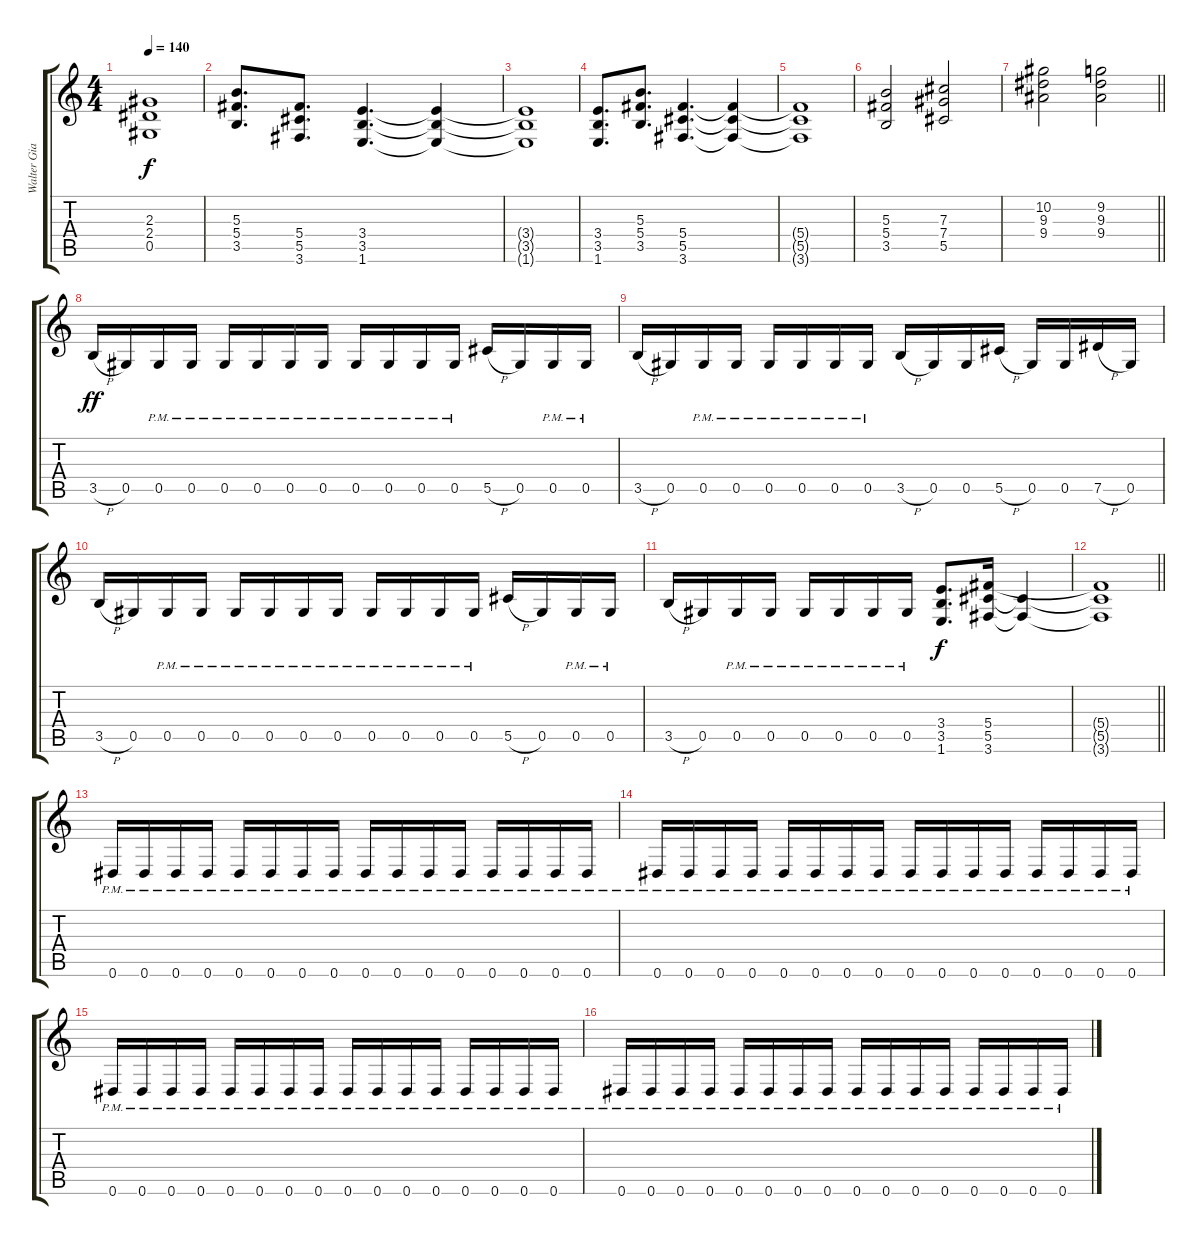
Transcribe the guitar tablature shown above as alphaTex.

\track ("Walter Giardino" "Walter Gia") {instrument distortionguitar}
\staff {score tabs}
\tuning (Eb4 Bb3 Gb3 Db3 Ab2 Eb2) {hide}
\ts (4 4)
\tempo 140
\clef g2
\ks c
(2.3{t} 2.4{t} 0.5{t}).1{dy f} |
(5.3 5.4 3.5).8{d} (5.4 5.5 3.6).8{d} (3.4 3.5 1.6).4{d} (3.4{t} 3.5{t} 1.6{t}).4 |
(3.4{t} 3.5{t} 1.6{t}).1 |
(3.4 3.5 1.6).8{d} (5.3 5.4 3.5).8{d} (5.4 5.5 3.6).4{d} (5.4{t} 5.5{t} 3.6{t}).4 |
(5.4{t} 5.5{t} 3.6{t}).1 |
(5.3 5.4 3.5).2 (7.3 7.4 5.5).2 |
\barLineRight lightlight
(10.2 9.3 9.4).2 (9.2 9.3 9.4).2 |
3.5{h}.16{dy ff} 0.5.16 0.5{pm}.16 0.5{pm}.16 0.5{pm}.16 0.5{pm}.16 0.5{pm}.16 0.5{pm}.16 0.5{pm}.16 0.5{pm}.16 0.5{pm}.16 0.5{pm}.16 5.5{h}.16 0.5.16 0.5{pm}.16 0.5{pm}.16 |
3.5{h}.16 0.5.16 0.5{pm}.16 0.5{pm}.16 0.5{pm}.16 0.5{pm}.16 0.5{pm}.16 0.5{pm}.16 3.5{h}.16 0.5.16 0.5.16 5.5{h}.16 0.5.16 0.5.16 7.5{h}.16 0.5.16 |
3.5{h}.16 0.5.16 0.5{pm}.16 0.5{pm}.16 0.5{pm}.16 0.5{pm}.16 0.5{pm}.16 0.5{pm}.16 0.5{pm}.16 0.5{pm}.16 0.5{pm}.16 0.5{pm}.16 5.5{h}.16 0.5.16 0.5{pm}.16 0.5{pm}.16 |
3.5{h}.16 0.5.16 0.5{pm}.16 0.5{pm}.16 0.5{pm}.16 0.5{pm}.16 0.5{pm}.16 0.5{pm}.16 (3.4 3.5 1.6).8{d dy f} (5.4 5.5 3.6).16 (5.5{t} 3.6{t}).4 |
\barLineRight lightlight
(5.4{t} 5.5{t} 3.6{t}).1 |
0.6{pm}.16 0.6{pm}.16 0.6{pm}.16 0.6{pm}.16 0.6{pm}.16 0.6{pm}.16 0.6{pm}.16 0.6{pm}.16 0.6{pm}.16 0.6{pm}.16 0.6{pm}.16 0.6{pm}.16 0.6{pm}.16 0.6{pm}.16 0.6{pm}.16 0.6{pm}.16 |
0.6{pm}.16 0.6{pm}.16 0.6{pm}.16 0.6{pm}.16 0.6{pm}.16 0.6{pm}.16 0.6{pm}.16 0.6{pm}.16 0.6{pm}.16 0.6{pm}.16 0.6{pm}.16 0.6{pm}.16 0.6{pm}.16 0.6{pm}.16 0.6{pm}.16 0.6{pm}.16 |
0.6{pm}.16 0.6{pm}.16 0.6{pm}.16 0.6{pm}.16 0.6{pm}.16 0.6{pm}.16 0.6{pm}.16 0.6{pm}.16 0.6{pm}.16 0.6{pm}.16 0.6{pm}.16 0.6{pm}.16 0.6{pm}.16 0.6{pm}.16 0.6{pm}.16 0.6{pm}.16 |
0.6{pm}.16 0.6{pm}.16 0.6{pm}.16 0.6{pm}.16 0.6{pm}.16 0.6{pm}.16 0.6{pm}.16 0.6{pm}.16 0.6{pm}.16 0.6{pm}.16 0.6{pm}.16 0.6{pm}.16 0.6{pm}.16 0.6{pm}.16 0.6{pm}.16 0.6{pm}.16
